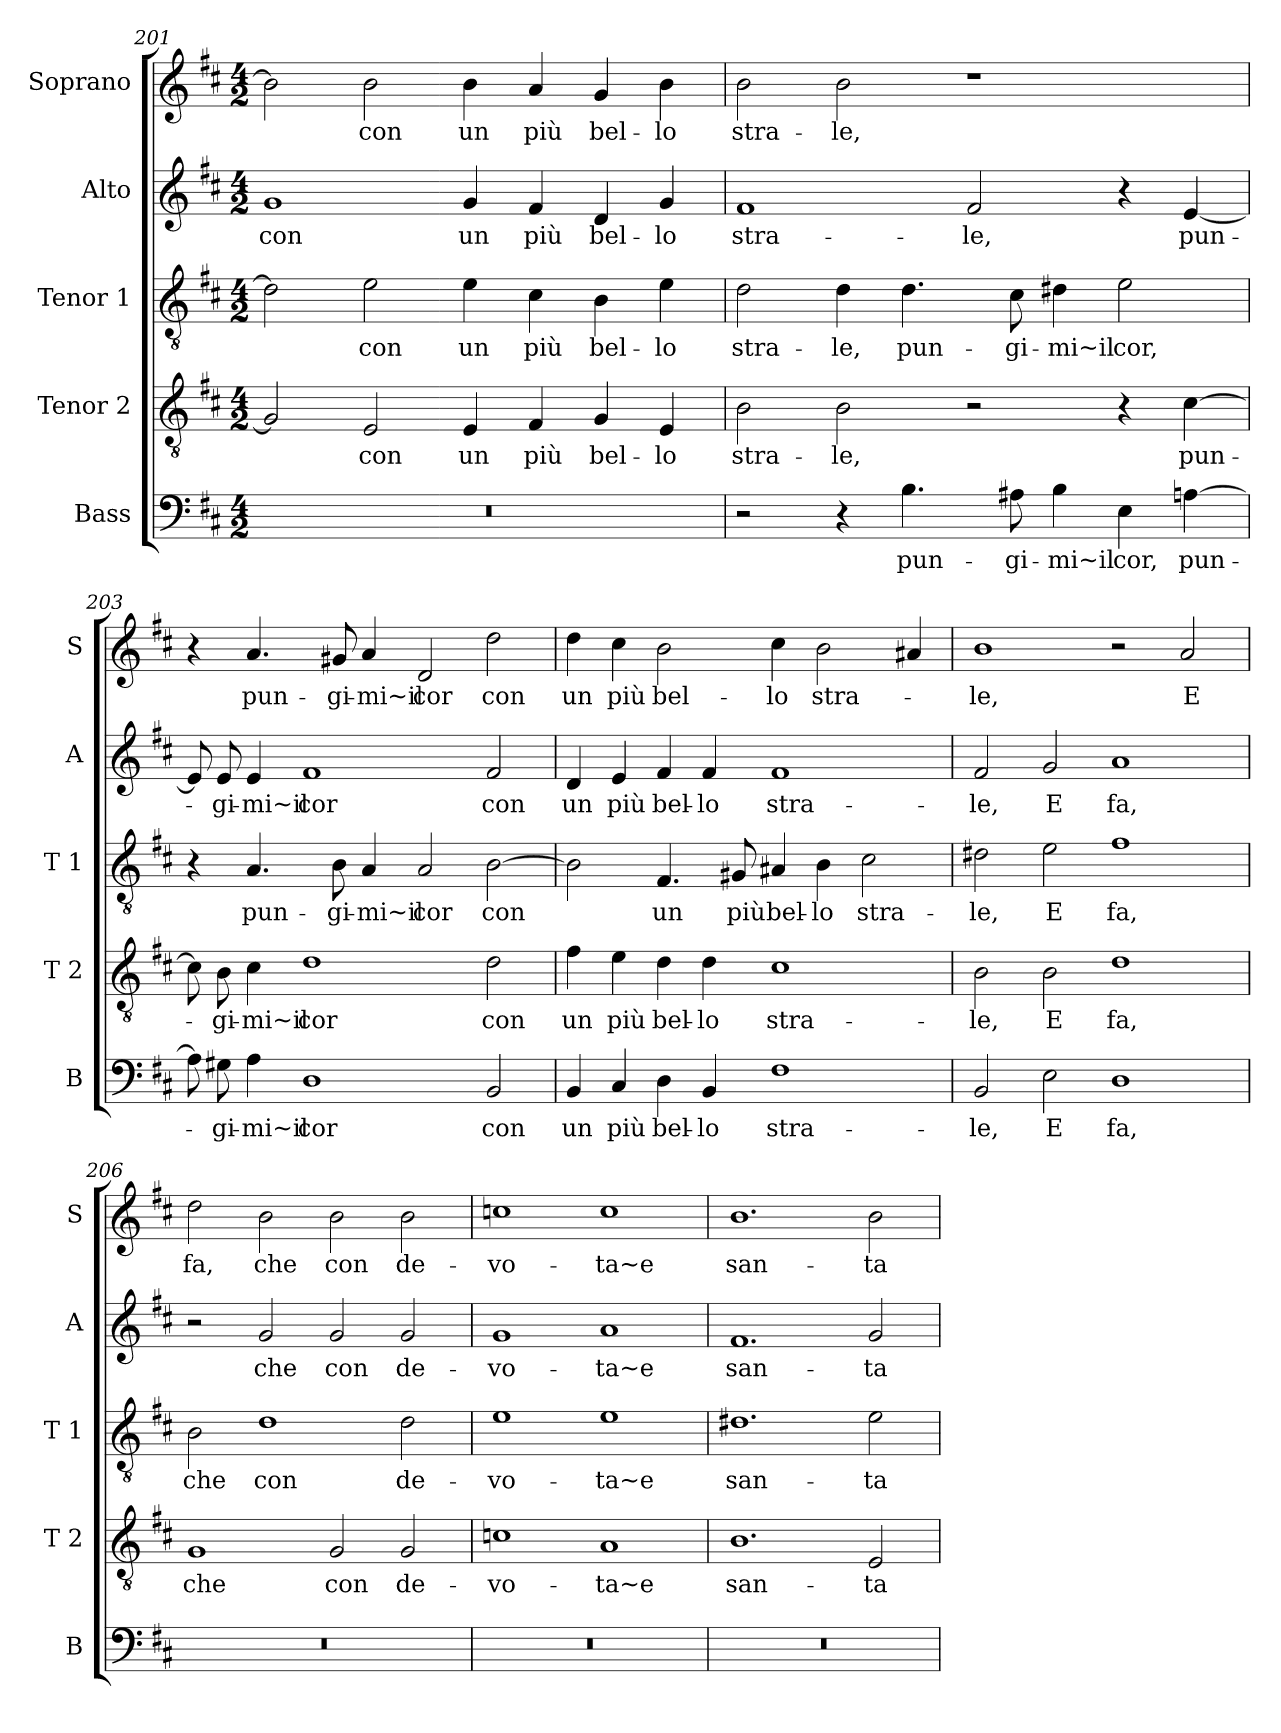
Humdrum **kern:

**kern	**text	**kern	**text	**kern	**text	**kern	**text	**kern	**text
*part5	*part5	*part4	*part4	*part3	*part3	*part2	*part2	*part1	*part1
*staff5	*staff5	*staff4	*staff4	*staff3	*staff3	*staff2	*staff2	*staff1	*staff1
*I"Bass	*	*I"Tenor 2	*	*I"Tenor 1	*	*I"Alto	*	*I"Soprano	*
*I'B	*	*I'T 2	*	*I'T 1	*	*I'A	*	*I'S	*
!!LO:PB:g=z
*clefF4	*	*clefGv2	*	*clefGv2	*	*clefG2	*	*clefG2	*
*k[f#c#]	*	*k[f#c#]	*	*k[f#c#]	*	*k[f#c#]	*	*k[f#c#]	*
*D:	*	*D:	*	*D:	*	*D:	*	*D:	*
*M4/2	*	*M4/2	*	*M4/2	*	*M4/2	*	*M4/2	*
=201	=201	=201	=201	=201	=201	=201	=201	=201	=201
!	!	!	!	!	!	!	!LO:LY:b	!	!
0r	.	2G/]	.	2d\]	.	1g	con	2b\]	.
!	!	!	!LO:LY:b	!	!LO:LY:b	!	!	!	!LO:LY:b
.	.	2E/	con	2e\	con	.	.	2b\	con
!	!	!	!LO:LY:b	!	!LO:LY:b	!	!LO:LY:b	!	!LO:LY:b
.	.	4E/	un	4e\	un	4g/	un	4b\	un
!	!	!	!LO:LY:b	!	!LO:LY:b	!	!LO:LY:b	!	!LO:LY:b
.	.	4F#/	più	4c#\	più	4f#/	più	4a/	più
!	!	!	!LO:LY:b	!	!LO:LY:b	!	!LO:LY:b	!	!LO:LY:b
.	.	4G/	bel-	4B\	bel-	4d/	bel-	4g/	bel-
!	!	!	!LO:LY:b	!	!LO:LY:b	!	!LO:LY:b	!	!LO:LY:b
.	.	4E/	-lo	4e\	-lo	4g/	-lo	4b\	-lo
=202	=202	=202	=202	=202	=202	=202	=202	=202	=202
!	!	!	!LO:LY:b	!	!LO:LY:b	!	!LO:LY:b	!	!LO:LY:b
2r	.	2B\	stra-	2d\	stra-	1f#	stra-	2b\	stra-
!	!	!	!LO:LY:b	!	!LO:LY:b	!	!	!	!LO:LY:b
4r	.	2B\	-le,	4d\	-le,	.	.	2b\	-le,
!	!LO:LY:b	!	!	!	!LO:LY:b	!	!	!	!
4.B\	pun-	.	.	4.d\	pun-	.	.	.	.
!	!	!	!	!	!	!	!LO:LY:b	!	!
.	.	2r	.	.	.	2f#/	-le,	1r	.
!	!LO:LY:b	!	!	!	!LO:LY:b	!	!	!	!
8A#X\	-gi-	.	.	8c#\	-gi-	.	.	.	.
!	!LO:LY:b	!	!	!	!LO:LY:b	!	!	!	!
4B\	-mi~il	.	.	4d#X\	-mi~il	.	.	.	.
!	!LO:LY:b	!	!	!	!LO:LY:b	!	!	!	!
4E\	cor,	4r	.	2e\	cor,	4r	.	.	.
!	!LO:LY:b	!	!LO:LY:b	!	!	!	!LO:LY:b	!	!
[4An\	pun-	[4c#\	pun-	.	.	[4e/	pun-	.	.
=203	=203	=203	=203	=203	=203	=203	=203	=203	=203
8A\]	.	8c#\]	.	4r	.	8e/]	.	4r	.
!	!LO:LY:b	!	!LO:LY:b	!	!	!	!LO:LY:b	!	!
8G#X\	-gi-	8B\	-gi-	.	.	8e/	-gi-	.	.
!	!LO:LY:b	!	!LO:LY:b	!	!LO:LY:b	!	!LO:LY:b	!	!LO:LY:b
4A\	-mi~il	4c#\	-mi~il	4.A/	pun-	4e/	-mi~il	4.a/	pun-
!	!LO:LY:b	!	!LO:LY:b	!	!	!	!LO:LY:b	!	!
1D	cor	1d	cor	.	.	1f#	cor	.	.
!	!	!	!	!	!LO:LY:b	!	!	!	!LO:LY:b
.	.	.	.	8B\	-gi-	.	.	8g#X/	-gi-
!	!	!	!	!	!LO:LY:b	!	!	!	!LO:LY:b
.	.	.	.	4A/	-mi~il	.	.	4a/	-mi~il
!	!	!	!	!	!LO:LY:b	!	!	!	!LO:LY:b
.	.	.	.	2A/	cor	.	.	2d/	cor
!	!LO:LY:b	!	!LO:LY:b	!	!LO:LY:b	!	!LO:LY:b	!	!LO:LY:b
2BB/	con	2d\	con	[2B\	con	2f#/	con	2dd\	con
!!LO:LB:g=z
=204	=204	=204	=204	=204	=204	=204	=204	=204	=204
!	!LO:LY:b	!	!LO:LY:b	!	!	!	!LO:LY:b	!	!LO:LY:b
4BB/	un	4f#\	un	2B\]	.	4d/	un	4dd\	un
!	!LO:LY:b	!	!LO:LY:b	!	!	!	!LO:LY:b	!	!LO:LY:b
4C#/	più	4e\	più	.	.	4e/	più	4cc#\	più
!	!LO:LY:b	!	!LO:LY:b	!	!LO:LY:b	!	!LO:LY:b	!	!LO:LY:b
4D\	bel-	4d\	bel-	4.F#/	un	4f#/	bel-	2b\	bel-
!	!LO:LY:b	!	!LO:LY:b	!	!	!	!LO:LY:b	!	!
4BB/	-lo	4d\	-lo	.	.	4f#/	-lo	.	.
!	!	!	!	!	!LO:LY:b	!	!	!	!
.	.	.	.	8G#X/	più	.	.	.	.
!	!LO:LY:b	!	!LO:LY:b	!	!LO:LY:b	!	!LO:LY:b	!	!LO:LY:b
1F#	stra-	1c#	stra-	4A#X/	bel-	1f#	stra-	4cc#\	-lo
!	!	!	!	!	!LO:LY:b	!	!	!	!LO:LY:b
.	.	.	.	4B\	-lo	.	.	2b\	stra-
!	!	!	!	!	!LO:LY:b	!	!	!	!
.	.	.	.	2c#\	stra-	.	.	.	.
.	.	.	.	.	.	.	.	4a#X/	.
=205	=205	=205	=205	=205	=205	=205	=205	=205	=205
!	!LO:LY:b	!	!LO:LY:b	!	!LO:LY:b	!	!LO:LY:b	!	!LO:LY:b
2BB/	-le,	2B\	-le,	2d#X\	-le,	2f#/	-le,	1b	-le,
!	!LO:LY:b	!	!LO:LY:b	!	!LO:LY:b	!	!LO:LY:b	!	!
2E\	E	2B\	E	2e\	E	2g/	E	.	.
!	!LO:LY:b	!	!LO:LY:b	!	!LO:LY:b	!	!LO:LY:b	!	!
1D	fa,	1d	fa,	1f#	fa,	1a	fa,	2r	.
!	!	!	!	!	!	!	!	!	!LO:LY:b
.	.	.	.	.	.	.	.	2a/	E
=206	=206	=206	=206	=206	=206	=206	=206	=206	=206
!	!	!	!LO:LY:b	!	!LO:LY:b	!	!	!	!LO:LY:b
0r	.	1G	che	2B\	che	2r	.	2dd\	fa,
!	!	!	!	!	!LO:LY:b	!	!LO:LY:b	!	!LO:LY:b
.	.	.	.	1d	con	2g/	che	2b\	che
!	!	!	!LO:LY:b	!	!	!	!LO:LY:b	!	!LO:LY:b
.	.	2G/	con	.	.	2g/	con	2b\	con
!	!	!	!LO:LY:b	!	!LO:LY:b	!	!LO:LY:b	!	!LO:LY:b
.	.	2G/	de-	2d\	de-	2g/	de-	2b\	de-
=207	=207	=207	=207	=207	=207	=207	=207	=207	=207
!	!	!	!LO:LY:b	!	!LO:LY:b	!	!LO:LY:b	!	!LO:LY:b
0r	.	1cn	-vo-	1e	-vo-	1g	-vo-	1ccn	-vo-
!	!	!	!LO:LY:b	!	!LO:LY:b	!	!LO:LY:b	!	!LO:LY:b
.	.	1A	-ta~e	1e	-ta~e	1a	-ta~e	1cc	-ta~e
!!LO:LB:g=z
=208	=208	=208	=208	=208	=208	=208	=208	=208	=208
!	!	!	!LO:LY:b	!	!LO:LY:b	!	!LO:LY:b	!	!LO:LY:b
0r	.	1.B	san-	1.d#X	san-	1.f#	san-	1.b	san-
!	!	!	!LO:LY:b	!	!LO:LY:b	!	!LO:LY:b	!	!LO:LY:b
.	.	2E/	-ta	2e\	-ta	2g/	-ta	2b\	-ta
=	=	=	=	=	=	=	=	=	=
*-	*-	*-	*-	*-	*-	*-	*-	*-	*-
